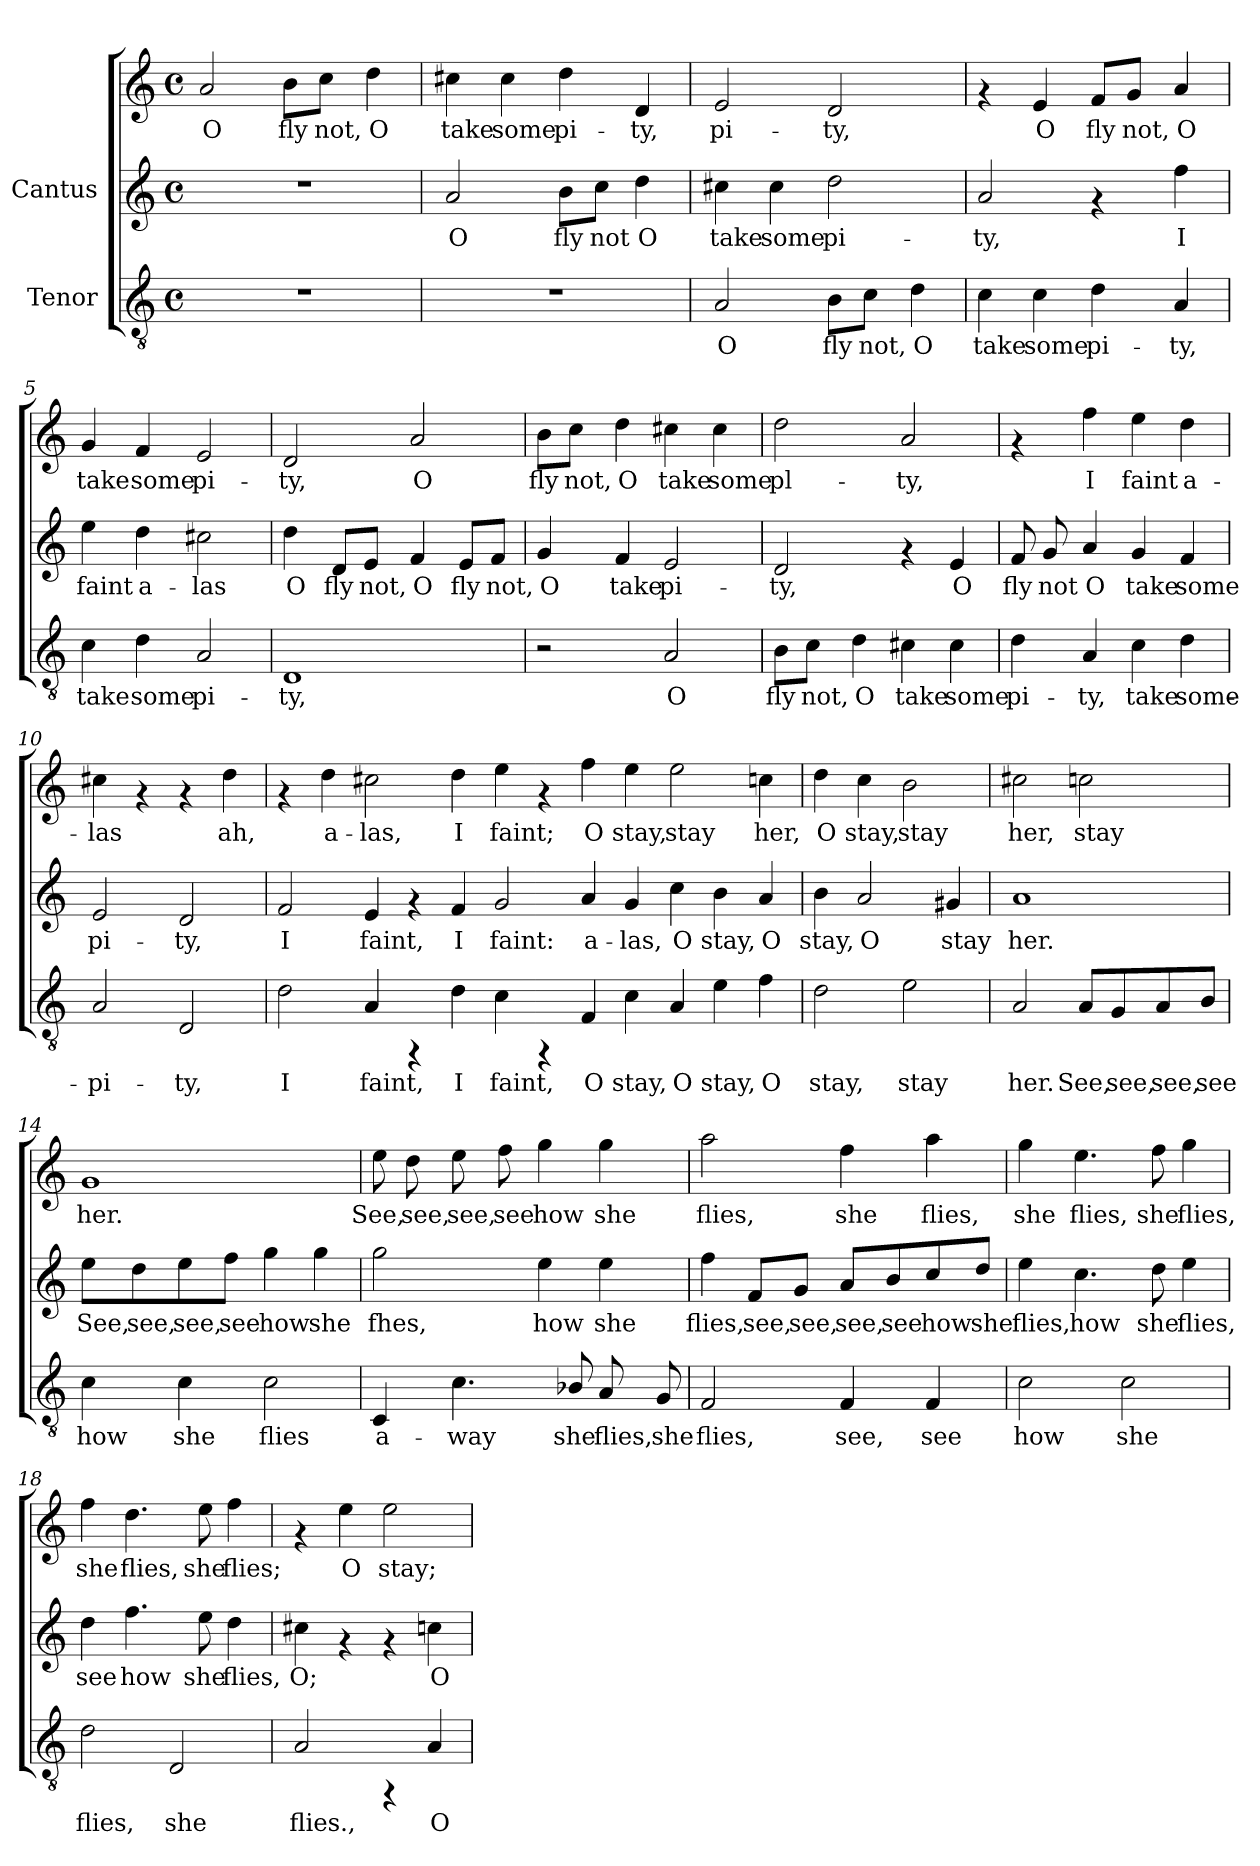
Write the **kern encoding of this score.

**kern	**text	**kern	**text	**kern	**text
*part2	*part2	*part1	*part1	*part1	*part1
*staff3	*staff3	*staff2	*staff2	*staff1	*staff1
*I"Tenor	*	*I"Cantus	*	*	*
!!LO:PB:g=z
*stria5	*	*stria5	*	*stria5	*
*clefGv2	*	*clefG2	*	*clefG2	*
*M4/4	*	*M4/4	*	*M4/4	*
*met(c)	*	*met(c)	*	*met(c)	*
*MM132	*	*MM132	*	*MM132	*
=1	=1	=1	=1	=1	=1
!	!	!	!	!	!LO:LY:b:cj
1r	.	1r	.	2a/	O
!	!	!	!	!	!LO:LY:b:cj
.	.	.	.	8b\L	fly
!	!	!	!	!	!LO:LY:b:cj
.	.	.	.	8cc\J	not,
!	!	!	!	!	!LO:LY:b:cj
.	.	.	.	4dd\	O
=2	=2	=2	=2	=2	=2
!	!	!	!LO:LY:b:cj	!	!LO:LY:b:cj
1r	.	2a/	O	4cc#X\	take
!	!	!	!	!	!LO:LY:b:cj
.	.	.	.	4cc#\	some
!	!	!	!LO:LY:b:cj	!	!LO:LY:b:cj
.	.	8b\L	fly	4dd\	pi-
!	!	!	!LO:LY:b:cj	!	!
.	.	8cc\J	not	.	.
!	!	!	!LO:LY:b:cj	!	!LO:LY:b:cj
.	.	4dd\	O	4d/	-ty,
=3	=3	=3	=3	=3	=3
!	!LO:LY:b:cj	!	!LO:LY:b:cj	!	!LO:LY:b:cj
2A/	O	4cc#X\	take	2e/	pi-
!	!	!	!LO:LY:b:cj	!	!
.	.	4cc#\	some	.	.
!	!LO:LY:b:cj	!	!LO:LY:b:cj	!	!LO:LY:b:cj
8B\L	fly	2dd\	pi-	2d/	-ty,
!	!LO:LY:b:cj	!	!	!	!
8c\J	not,	.	.	.	.
!	!LO:LY:b:cj	!	!	!	!
4d\	O	.	.	.	.
=4	=4	=4	=4	=4	=4
!	!LO:LY:b:cj	!	!LO:LY:b:cj	!	!
4c\	take	2a/	ty,	4rf	.
!	!LO:LY:b:cj	!	!	!	!LO:LY:b:cj
4c\	some	.	.	4e/	-O
!	!LO:LY:b:cj	!	!	!	!LO:LY:b:cj
4d\	pi-	4rf	.	8f/L	fly
!	!	!	!	!	!LO:LY:b:cj
.	.	.	.	8g/J	not,
!	!LO:LY:b:cj	!	!LO:LY:b:cj	!	!LO:LY:b:cj
4A/	-ty,	4ff\	I	4a/	O
!!LO:LB:g=z
=5	=5	=5	=5	=5	=5
!	!LO:LY:b:cj	!	!LO:LY:b:cj	!	!LO:LY:b:cj
4c\	take	4ee\	-faint	4g/	take
!	!LO:LY:b:cj	!	!LO:LY:b:cj	!	!LO:LY:b:cj
4d\	some	4dd\	a-	4f/	some
!	!LO:LY:b:cj	!	!LO:LY:b:cj	!	!LO:LY:b:cj
2A/	pi-	2cc#X\	-las	2e/	pi-
=6	=6	=6	=6	=6	=6
!	!LO:LY:b:cj	!	!LO:LY:b:cj	!	!LO:LY:b:cj
1D	-ty,	4dd\	O	2d/	ty,
!	!	!	!LO:LY:b:cj	!	!
.	.	8d/L	fly	.	.
!	!	!	!LO:LY:b:cj	!	!
.	.	8e/J	not,	.	.
!	!	!	!LO:LY:b:cj	!	!LO:LY:b:cj
.	.	4f/	O	2a/	O
!	!	!	!LO:LY:b:cj	!	!
.	.	8e/L	fly	.	.
!	!	!	!LO:LY:b:cj	!	!
.	.	8f/J	not,	.	.
=7	=7	=7	=7	=7	=7
!	!	!	!LO:LY:b:cj	!	!LO:LY:b:cj
2r	.	4g/	O	8b\L	fly
!	!	!	!	!	!LO:LY:b:cj
.	.	.	.	8cc\J	not,
!	!	!	!LO:LY:b:cj	!	!LO:LY:b:cj
.	.	4f/	take	4dd\	O
!	!LO:LY:b:cj	!	!LO:LY:b:cj	!	!LO:LY:b:cj
2A/	O	2e/	pi-	4cc#X\	take
!	!	!	!	!	!LO:LY:b:cj
.	.	.	.	4cc#\	some
=8	=8	=8	=8	=8	=8
!	!LO:LY:b:cj	!	!LO:LY:b:cj	!	!LO:LY:b:cj
8B\L	fly	2d/	ty,	2dd\	-pl-
!	!LO:LY:b:cj	!	!	!	!
8c\J	not,	.	.	.	.
!	!LO:LY:b:cj	!	!	!	!
4d\	O	.	.	.	.
!	!LO:LY:b:cj	!	!	!	!LO:LY:b:cj
4c#X\	take	4rf	.	2a/	-ty,
!	!LO:LY:b:cj	!	!LO:LY:b:cj	!	!
4c#\	some	4e/	O	.	.
!!LO:LB:g=z
=9	=9	=9	=9	=9	=9
!	!LO:LY:b:cj	!	!LO:LY:b:cj	!	!
4d\	pi-	8f/	-fly	4rf	.
!	!	!	!LO:LY:b:cj	!	!
.	.	8g/	not	.	.
!	!LO:LY:b:cj	!	!LO:LY:b:cj	!	!LO:LY:b:cj
4A/	-ty,	4a/	O	4ff\	I
!	!LO:LY:b:cj	!	!LO:LY:b:cj	!	!LO:LY:b:cj
4c\	take	4g/	take	4ee\	faint
!	!LO:LY:b:cj	!	!LO:LY:b:cj	!	!LO:LY:b:cj
4d\	some-	4f/	some	4dd\	a-
=10	=10	=10	=10	=10	=10
!	!LO:LY:b:cj	!	!LO:LY:b:cj	!	!LO:LY:b:cj
2A/	-pi-	2e/	pi-	4cc#X\	las
.	.	.	.	4rf	.
!	!LO:LY:b:cj	!	!LO:LY:b:cj	!	!
2D/	-ty,	2d/	-ty,	4rf	.
!	!	!	!	!	!LO:LY:b:cj
.	.	.	.	4dd\	ah,
=11	=11	=11	=11	=11	=11
!	!LO:LY:b:cj	!	!LO:LY:b:cj	!	!
2d\	I	2f/	I	4rf	.
!	!	!	!	!	!LO:LY:b:cj
.	.	.	.	4dd\	a-
!	!LO:LY:b:cj	!	!LO:LY:b:cj	!	!LO:LY:b:cj
4A/	faint,	4e/	faint,	2cc#X\	-las,
4rFF	.	4rf	.	.	.
!	!LO:LY:b:cj	!	!LO:LY:b:cj	!	!LO:LY:b:cj
4d\	I	4f/	I	4dd\	I
!	!LO:LY:b:cj	!	!LO:LY:b:cj	!	!LO:LY:b:cj
4c\	faint,	2g/	faint:	4ee\	faint;
4rFF	.	.	.	4rf	.
!	!LO:LY:b:cj	!	!LO:LY:b:cj	!	!LO:LY:b:cj
4F/	O	4a/	a-	4ff\	O
!	!LO:LY:b:cj	!	!LO:LY:b:cj	!	!LO:LY:b:cj
4c\	stay,	4g/	-las,	4ee\	stay,
!	!LO:LY:b:cj	!	!LO:LY:b:cj	!	!LO:LY:b:cj
4A/	O	4cc\	O	2ee\	stay
!	!LO:LY:b:cj	!	!LO:LY:b:cj	!	!
4e\	stay,	4b\	stay,	.	.
!	!LO:LY:b:cj	!	!LO:LY:b:cj	!	!LO:LY:b:cj
4f\	O	4a/	O	4cc\	her,
!!LO:LB:g=z
=12	=12	=12	=12	=12	=12
!	!LO:LY:b:cj	!	!LO:LY:b:cj	!	!LO:LY:b:cj
2d\	stay,	4b\	stay,	4dd\	O
!	!	!	!LO:LY:b:cj	!	!LO:LY:b:cj
.	.	2a/	O	4cc\	stay,
!	!LO:LY:b:cj	!	!	!	!LO:LY:b:cj
2e\	stay	.	.	2b\	stay
!	!	!	!LO:LY:b:cj	!	!
.	.	4g#X/	stay	.	.
=13	=13	=13	=13	=13	=13
!	!LO:LY:b:cj	!	!LO:LY:b:cj	!	!LO:LY:b:cj
2A/	her.	1a	her.	2cc#X\	her,
!	!LO:LY:b:cj	!	!	!	!LO:LY:b:cj
8A/L	See,	.	.	2ccn\	stay
!	!LO:LY:b:cj	!	!	!	!
8G/	see,	.	.	.	.
!	!LO:LY:b:cj	!	!	!	!
8A/	see,	.	.	.	.
!	!LO:LY:b:cj	!	!	!	!
8B/J	see	.	.	.	.
=14	=14	=14	=14	=14	=14
!	!LO:LY:b:cj	!	!LO:LY:b:cj	!	!LO:LY:b:cj
4c\	how	8ee\L	See,	1g	her.
!	!	!	!LO:LY:b:cj	!	!
.	.	8dd\	see,	.	.
!	!LO:LY:b:cj	!	!LO:LY:b:cj	!	!
4c\	she	8ee\	see,	.	.
!	!	!	!LO:LY:b:cj	!	!
.	.	8ff\J	see	.	.
!	!LO:LY:b:cj	!	!LO:LY:b:cj	!	!
2c\	flies	4gg\	how	.	.
!	!	!	!LO:LY:b:cj	!	!
.	.	4gg\	she	.	.
=15	=15	=15	=15	=15	=15
!	!LO:LY:b:cj	!	!LO:LY:b:cj	!	!LO:LY:b:cj
4C/	a-	2gg\	fhes,	8ee\	See,
!	!	!	!	!	!LO:LY:b:cj
.	.	.	.	8dd\	see,
!	!LO:LY:b:cj	!	!	!	!LO:LY:b:cj
4.c\	-way	.	.	8ee\	see,
!	!	!	!	!	!LO:LY:b:cj
.	.	.	.	8ff\	see
!	!	!	!LO:LY:b:cj	!	!LO:LY:b:cj
.	.	4ee\	how	4gg\	how
!	!LO:LY:b:cj	!	!	!	!
8B-X/	she	.	.	.	.
!	!LO:LY:b:cj	!	!LO:LY:b:cj	!	!LO:LY:b:cj
8A/	flies,	4ee\	she	4gg\	she
!	!LO:LY:b:cj	!	!	!	!
8G/	she	.	.	.	.
!!LO:PB:g=z
=16	=16	=16	=16	=16	=16
!	!LO:LY:b:cj	!	!LO:LY:b:cj	!	!LO:LY:b:cj
2F/	flies,	4ff\	flies,	2aa\	flies,
!	!	!	!LO:LY:b:cj	!	!
.	.	8f/L	see,	.	.
!	!	!	!LO:LY:b:cj	!	!
.	.	8g/J	see,	.	.
!	!LO:LY:b:cj	!	!LO:LY:b:cj	!	!LO:LY:b:cj
4F/	see,	8a/L	see,	4ff\	she
!	!	!	!LO:LY:b:cj	!	!
.	.	8b/	see	.	.
!	!LO:LY:b:cj	!	!LO:LY:b:cj	!	!LO:LY:b:cj
4F/	see	8cc/	how	4aa\	flies,
!	!	!	!LO:LY:b:cj	!	!
.	.	8dd/J	she	.	.
=17	=17	=17	=17	=17	=17
!	!LO:LY:b:cj	!	!LO:LY:b:cj	!	!LO:LY:b:cj
2c\	how	4ee\	flies,	4gg\	she
!	!	!	!LO:LY:b:cj	!	!LO:LY:b:cj
.	.	4.cc\	how	4.ee\	flies,
!	!LO:LY:b:cj	!	!	!	!
2c\	she	.	.	.	.
!	!	!	!LO:LY:b:cj	!	!LO:LY:b:cj
.	.	8dd\	she	8ff\	she
!	!	!	!LO:LY:b:cj	!	!LO:LY:b:cj
.	.	4ee\	flies,	4gg\	flies,
=18	=18	=18	=18	=18	=18
!	!LO:LY:b:cj	!	!LO:LY:b:cj	!	!LO:LY:b:cj
2d\	flies,	4dd\	see	4ff\	she
!	!	!	!LO:LY:b:cj	!	!LO:LY:b:cj
.	.	4.ff\	how	4.dd\	flies,
!	!LO:LY:b:cj	!	!	!	!
2D/	she	.	.	.	.
!	!	!	!LO:LY:b:cj	!	!LO:LY:b:cj
.	.	8ee\	she	8ee\	she
!	!	!	!LO:LY:b:cj	!	!LO:LY:b:cj
.	.	4dd\	flies,	4ff\	flies;
=19	=19	=19	=19	=19	=19
!	!LO:LY:b:cj	!	!LO:LY:b:cj	!	!
2A/	flies.,	4cc#X\	O;	4rf	.
!	!	!	!	!	!LO:LY:b:cj
.	.	4rf	.	4ee\	O
!	!	!	!	!	!LO:LY:b:cj
4rFF	.	4rf	.	2ee\	stay;
!	!LO:LY:b:cj	!	!LO:LY:b:cj	!	!
4A/	O	4ccn\	O	.	.
=	=	=	=	=	=
*-	*-	*-	*-	*-	*-
